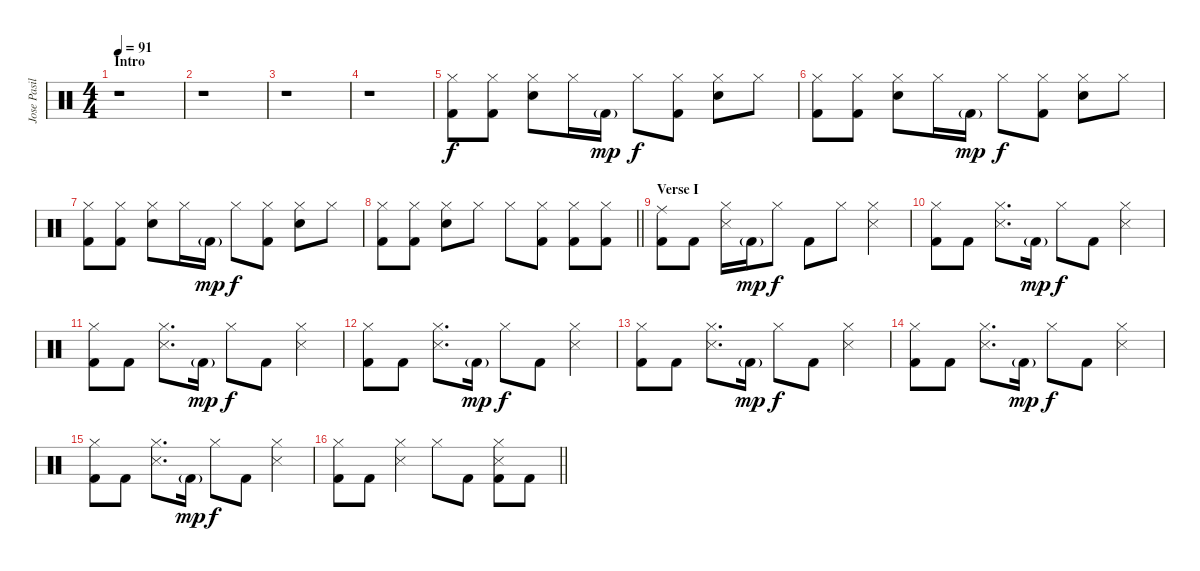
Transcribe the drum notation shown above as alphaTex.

\track ("Jose Pasillas" "Jose Pasil") {instrument percussion}
\staff {score}
\articulation defaults
\ts (4 4)
\section ("" "Intro")
\tempo 91
\clef neutral
\ks c
r.1{dy f} |
r.1 |
r.1 |
r.1 |
("Hi-Hat (closed)" "Kick (hit) 2").8 ("Hi-Hat (closed)" "Kick (hit) 2").8 ("Hi-Hat (closed)" "Electric Snare (hit)").8 "Hi-Hat (closed)".16 "Kick (hit) 2"{g}.16{dy mp} "Hi-Hat (closed)".8{dy f} ("Hi-Hat (closed)" "Kick (hit) 2").8 ("Hi-Hat (closed)" "Electric Snare (hit)").8 "Hi-Hat (closed)".8 |
("Hi-Hat (closed)" "Kick (hit) 2").8 ("Hi-Hat (closed)" "Kick (hit) 2").8 ("Hi-Hat (closed)" "Electric Snare (hit)").8 "Hi-Hat (closed)".16 "Kick (hit) 2"{g}.16{dy mp} "Hi-Hat (closed)".8{dy f} ("Hi-Hat (closed)" "Kick (hit) 2").8 ("Hi-Hat (closed)" "Electric Snare (hit)").8 "Hi-Hat (closed)".8 |
("Hi-Hat (closed)" "Kick (hit) 2").8 ("Hi-Hat (closed)" "Kick (hit) 2").8 ("Hi-Hat (closed)" "Electric Snare (hit)").8 "Hi-Hat (closed)".16 "Kick (hit) 2"{g}.16{dy mp} "Hi-Hat (closed)".8{dy f} ("Hi-Hat (closed)" "Kick (hit) 2").8 ("Hi-Hat (closed)" "Electric Snare (hit)").8 "Hi-Hat (closed)".8 |
\barLineRight lightlight
("Hi-Hat (closed)" "Kick (hit) 2").8 ("Hi-Hat (closed)" "Kick (hit) 2").8 ("Hi-Hat (closed)" "Electric Snare (hit)").8 "Hi-Hat (closed)".8 "Hi-Hat (closed)".8 ("Hi-Hat (closed)" "Kick (hit) 2").8 ("Hi-Hat (closed)" "Kick (hit) 2").8 ("Hi-Hat (closed)" "Kick (hit) 2").8 |
\section ("" "Verse I")
("Ride (middle)" "Kick (hit) 2").8 "Kick (hit) 2".8 ("Hi-Hat (closed)" "Snare (side stick) 3").16 "Kick (hit) 2"{g}.16{dy mp} "Hi-Hat (closed)".8{dy f} "Kick (hit) 2".8 "Hi-Hat (closed)".8 ("Hi-Hat (closed)" "Snare (side stick) 3").4 |
("Hi-Hat (closed)" "Kick (hit) 2").8 "Kick (hit) 2".8 ("Hi-Hat (closed)" "Snare (side stick) 3").8{d} "Kick (hit) 2"{g}.16{dy mp} "Hi-Hat (closed)".8{dy f} "Kick (hit) 2".8 ("Hi-Hat (closed)" "Snare (side stick) 3").4 |
("Hi-Hat (closed)" "Kick (hit) 2").8 "Kick (hit) 2".8 ("Hi-Hat (closed)" "Snare (side stick) 3").8{d} "Kick (hit) 2"{g}.16{dy mp} "Hi-Hat (closed)".8{dy f} "Kick (hit) 2".8 ("Hi-Hat (closed)" "Snare (side stick) 3").4 |
("Hi-Hat (closed)" "Kick (hit) 2").8 "Kick (hit) 2".8 ("Hi-Hat (closed)" "Snare (side stick) 3").8{d} "Kick (hit) 2"{g}.16{dy mp} "Hi-Hat (closed)".8{dy f} "Kick (hit) 2".8 ("Hi-Hat (closed)" "Snare (side stick) 3").4 |
("Hi-Hat (closed)" "Kick (hit) 2").8 "Kick (hit) 2".8 ("Hi-Hat (closed)" "Snare (side stick) 3").8{d} "Kick (hit) 2"{g}.16{dy mp} "Hi-Hat (closed)".8{dy f} "Kick (hit) 2".8 ("Hi-Hat (closed)" "Snare (side stick) 3").4 |
("Hi-Hat (closed)" "Kick (hit) 2").8 "Kick (hit) 2".8 ("Hi-Hat (closed)" "Snare (side stick) 3").8{d} "Kick (hit) 2"{g}.16{dy mp} "Hi-Hat (closed)".8{dy f} "Kick (hit) 2".8 ("Hi-Hat (closed)" "Snare (side stick) 3").4 |
("Hi-Hat (closed)" "Kick (hit) 2").8 "Kick (hit) 2".8 ("Hi-Hat (closed)" "Snare (side stick) 3").8{d} "Kick (hit) 2"{g}.16{dy mp} "Hi-Hat (closed)".8{dy f} "Kick (hit) 2".8 ("Hi-Hat (closed)" "Snare (side stick) 3").4 |
\barLineRight lightlight
("Hi-Hat (closed)" "Kick (hit) 2").8 "Kick (hit) 2".8 ("Hi-Hat (closed)" "Snare (side stick) 3").4 "Hi-Hat (closed)".8 "Kick (hit) 2".8 ("Hi-Hat (closed)" "Snare (side stick) 3" "Kick (hit) 2").8 "Kick (hit) 2".8
